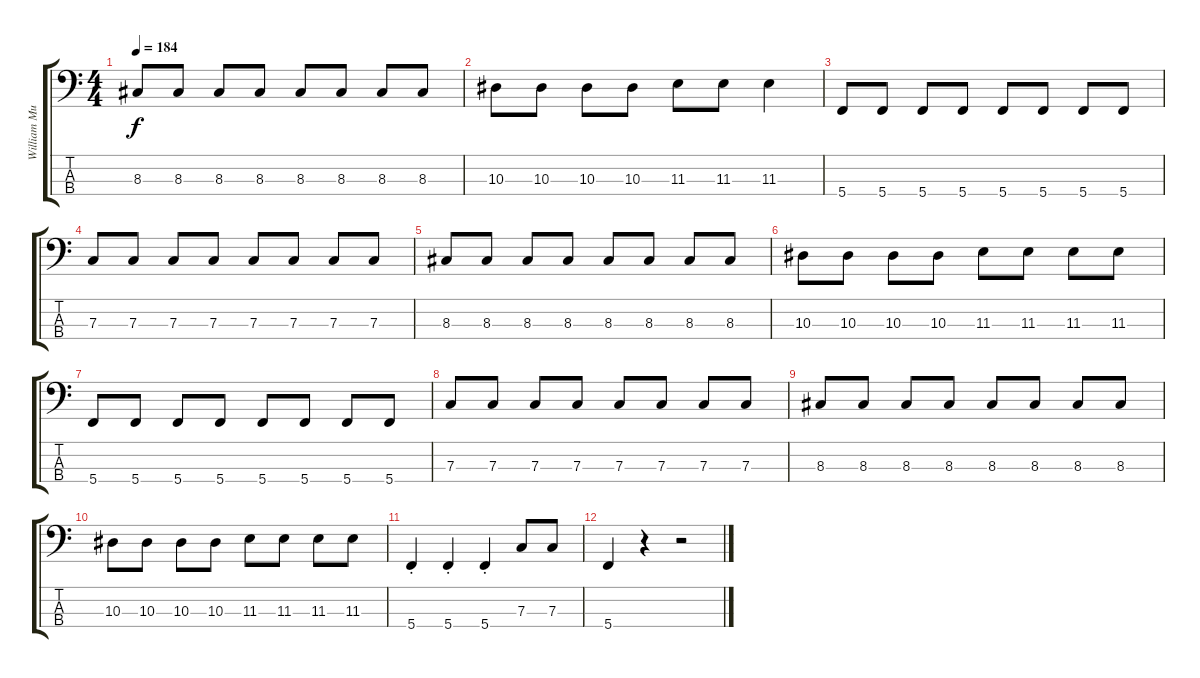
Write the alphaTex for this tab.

\track ("William Murderface" "William Mu") {instrument electricbassfinger}
\staff {score tabs}
\tuning (Eb2 Bb1 F1 C1) {hide}
\ts (4 4)
\tempo 184
\clef f4
\ks aminor
8.3.8{dy f} 8.3.8 8.3.8 8.3.8 8.3.8 8.3.8 8.3.8 8.3.8 |
10.3.8 10.3.8 10.3.8 10.3.8 11.3.8 11.3.8 11.3.4 |
5.4.8 5.4.8 5.4.8 5.4.8 5.4.8 5.4.8 5.4.8 5.4.8 |
7.3.8 7.3.8 7.3.8 7.3.8 7.3.8 7.3.8 7.3.8 7.3.8 |
8.3.8 8.3.8 8.3.8 8.3.8 8.3.8 8.3.8 8.3.8 8.3.8 |
10.3.8 10.3.8 10.3.8 10.3.8 11.3.8 11.3.8 11.3.8 11.3.8 |
5.4.8 5.4.8 5.4.8 5.4.8 5.4.8 5.4.8 5.4.8 5.4.8 |
7.3.8 7.3.8 7.3.8 7.3.8 7.3.8 7.3.8 7.3.8 7.3.8 |
8.3.8 8.3.8 8.3.8 8.3.8 8.3.8 8.3.8 8.3.8 8.3.8 |
10.3.8 10.3.8 10.3.8 10.3.8 11.3.8 11.3.8 11.3.8 11.3.8 |
5.4{st}.4 5.4{st}.4 5.4{st}.4 7.3.8 7.3.8 |
5.4.4 r.4 r.2
